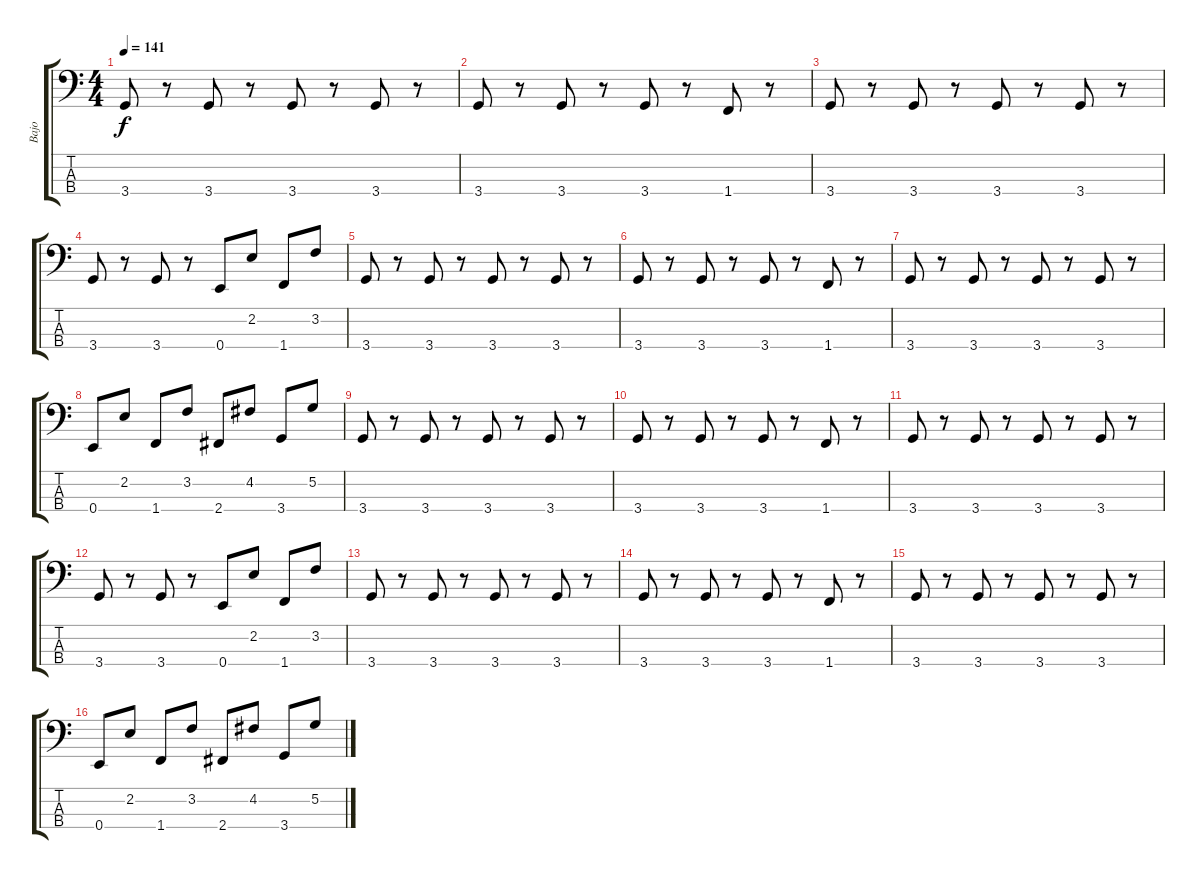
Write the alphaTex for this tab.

\track ("Bajo" "Bajo") {instrument synthbass1}
\staff {score tabs}
\tuning (G2 D2 A1 E1) {hide}
\ts (4 4)
\tempo 141
\clef f4
\ks c
3.4.8{dy f} r.8 3.4.8 r.8 3.4.8 r.8 3.4.8 r.8 |
3.4.8 r.8 3.4.8 r.8 3.4.8 r.8 1.4.8 r.8 |
3.4.8 r.8 3.4.8 r.8 3.4.8 r.8 3.4.8 r.8 |
3.4.8 r.8 3.4.8 r.8 0.4.8 2.2.8 1.4.8 3.2.8 |
3.4.8 r.8 3.4.8 r.8 3.4.8 r.8 3.4.8 r.8 |
3.4.8 r.8 3.4.8 r.8 3.4.8 r.8 1.4.8 r.8 |
3.4.8 r.8 3.4.8 r.8 3.4.8 r.8 3.4.8 r.8 |
0.4.8 2.2.8 1.4.8 3.2.8 2.4.8 4.2.8 3.4.8 5.2.8 |
3.4.8 r.8 3.4.8 r.8 3.4.8 r.8 3.4.8 r.8 |
3.4.8 r.8 3.4.8 r.8 3.4.8 r.8 1.4.8 r.8 |
3.4.8 r.8 3.4.8 r.8 3.4.8 r.8 3.4.8 r.8 |
3.4.8 r.8 3.4.8 r.8 0.4.8 2.2.8 1.4.8 3.2.8 |
3.4.8 r.8 3.4.8 r.8 3.4.8 r.8 3.4.8 r.8 |
3.4.8 r.8 3.4.8 r.8 3.4.8 r.8 1.4.8 r.8 |
3.4.8 r.8 3.4.8 r.8 3.4.8 r.8 3.4.8 r.8 |
0.4.8 2.2.8 1.4.8 3.2.8 2.4.8 4.2.8 3.4.8 5.2.8
